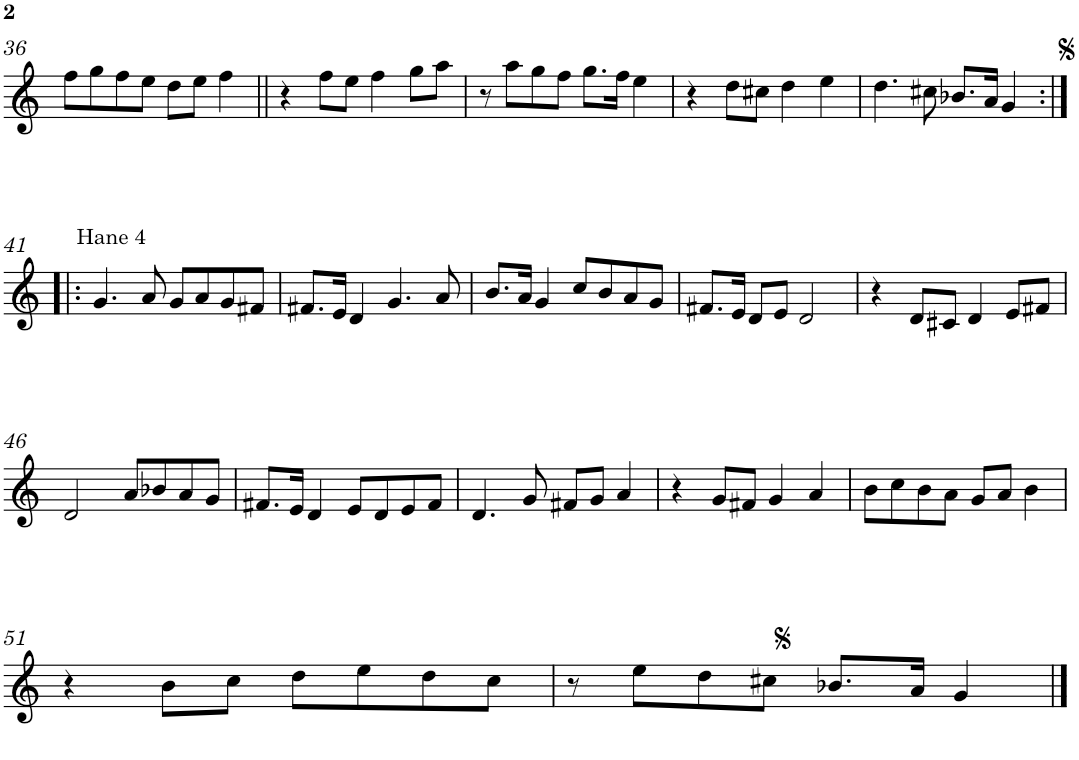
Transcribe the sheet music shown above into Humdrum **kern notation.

**kern
*part1
*staff1
*I"Piano
*I'Pno.
!!LO:PB:g=z
*clefG2
*k[]
*M4/4
*met(c)
=36
8ff\L
8gg\
8ff\
8ee\J
8dd\L
8ee\J
4ff\
=37||
4r
8ff\L
8ee\J
4ff\
8gg\L
8aa\J
=38
8r
8aa\L
8gg\
8ff\J
8.gg\L
16ff\Jk
4ee\
=39
4r
8dd\L
8cc#X\J
4dd\
4ee\
=40
4.dd\
8cc#X\
8.b-X/L
16a/Jk
4g/
!!LO:LB:g=z
=41:|!|:
!LO:TX:a:t=Hane 4
4.g/
8a/
8g/L
8a/
8g/
8f#X/J
=42
8.f#X/L
16e/Jk
4d/
4.g/
8a/
=43
8.b/L
16a/Jk
4g/
8cc/L
8b/
8a/
8g/J
=44
8.f#X/L
16e/Jk
8d/L
8e/J
2d/
=45
4r
8d/L
8c#X/J
4d/
8e/L
8f#X/J
!!LO:LB:g=z
=46
2d/
8a/L
8b-X/
8a/
8g/J
=47
8.f#X/L
16e/Jk
4d/
8e/L
8d/
8e/
8f#/J
=48
4.d/
8g/
8f#X/L
8g/J
4a/
=49
4r
8g/L
8f#X/J
4g/
4a/
=50
8b\L
8cc\
8b\
8a\J
8g/L
8a/J
4b\
!!LO:LB:g=z
=51
4r
8b\L
8cc\J
8dd\L
8ee\
8dd\
8cc\J
=52
8r
8ee\L
8dd\
8cc#X\J
8.b-X/L
16a/Jk
4g/
==
*-
